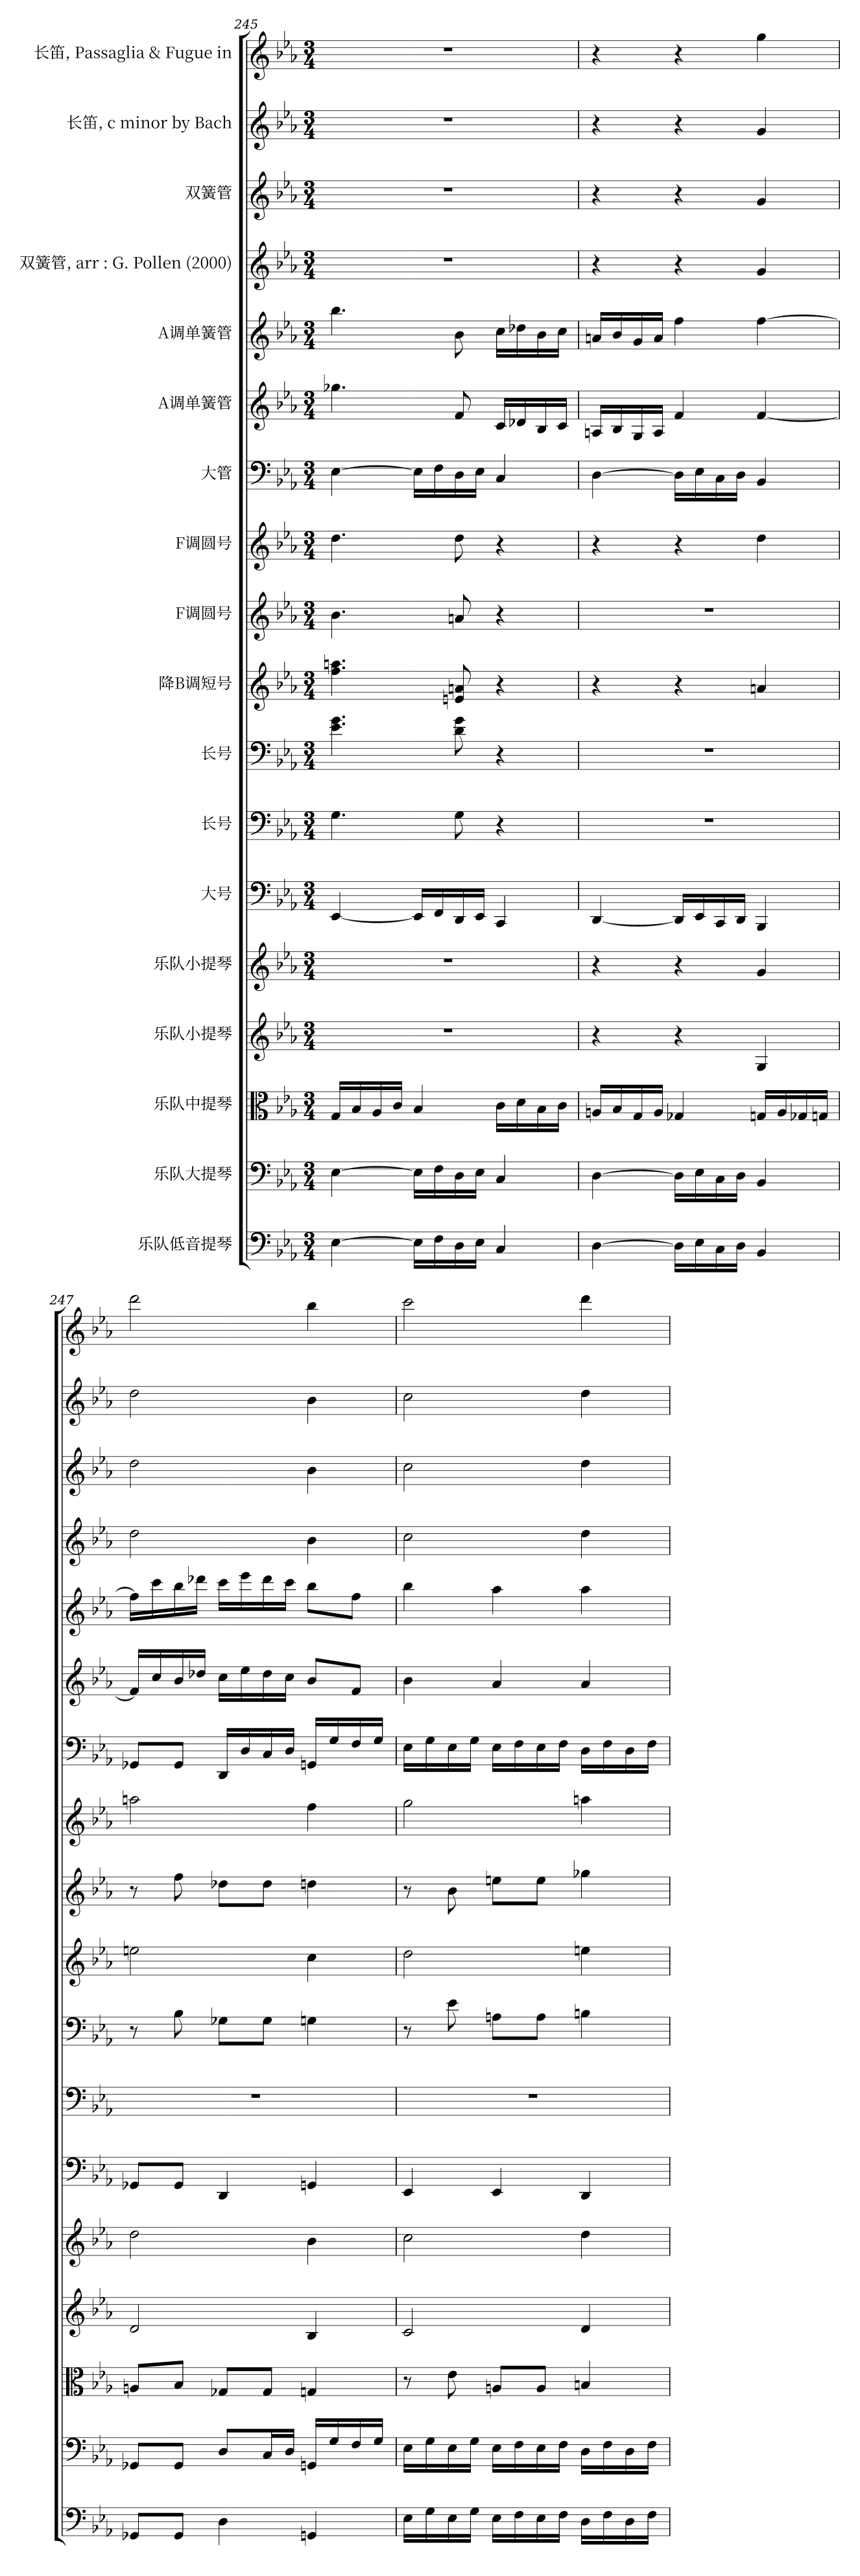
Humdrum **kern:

**kern	**kern	**kern	**kern	**kern	**kern	**kern	**kern	**kern	**kern	**kern	**kern	**kern	**kern	**kern	**kern	**kern	**kern
*part18	*part17	*part16	*part15	*part14	*part13	*part12	*part11	*part10	*part9	*part8	*part7	*part6	*part5	*part4	*part3	*part2	*part1
*staff18	*staff17	*staff16	*staff15	*staff14	*staff13	*staff12	*staff11	*staff10	*staff9	*staff8	*staff7	*staff6	*staff5	*staff4	*staff3	*staff2	*staff1
*I"乐队低音提琴	*I"乐队大提琴	*I"乐队中提琴	*I"乐队小提琴	*I"乐队小提琴	*I"大号	*I"长号	*I"长号	*I"降B调短号	*I"F调圆号	*I"F调圆号	*I"大管	*I"A调单簧管	*I"A调单簧管	*I"双簧管, arr :  G. Pollen (2000)	*I"双簧管	*I"长笛, c minor by Bach	*I"长笛, Passaglia &amp; Fugue in
!!LO:PB:g=z
*clefF4	*clefF4	*clefC3	*clefG2	*clefG2	*clefF4	*clefF4	*clefF4	*clefG2	*clefG2	*clefG2	*clefF4	*clefG2	*clefG2	*clefG2	*clefG2	*clefG2	*clefG2
*ITrd7c12	*	*	*	*	*	*	*	*ITrd1c2	*ITrd4c7	*ITrd4c7	*	*ITrd2c3	*ITrd2c3	*	*	*	*
*k[b-e-a-]	*k[b-e-a-]	*k[b-e-a-]	*k[b-e-a-]	*k[b-e-a-]	*k[b-e-a-]	*k[b-e-a-]	*k[b-e-a-]	*k[b-e-a-d-g-]	*k[b-e-a-d-]	*k[b-e-a-d-]	*k[b-e-a-]	*k[]	*k[]	*k[b-e-a-]	*k[b-e-a-]	*k[b-e-a-]	*k[b-e-a-]
*M3/4	*M3/4	*M3/4	*M3/4	*M3/4	*M3/4	*M3/4	*M3/4	*M3/4	*M3/4	*M3/4	*M3/4	*M3/4	*M3/4	*M3/4	*M3/4	*M3/4	*M3/4
=245	=245	=245	=245	=245	=245	=245	=245	=245	=245	=245	=245	=245	=245	=245	=245	=245	=245
[4EE-\	[4E-\	16G/LL	2.r	2.r	[4EE-/	4.G\	4.e-\ 4.g\	4.ee-\ 4.ggn\	4.e-\	4.g\	[4E-\	4.ee-X\	4.gg\	2.r	2.r	2.r	2.r
.	.	16B-/	.	.	.	.	.	.	.	.	.	.	.	.	.	.	.
.	.	16A-/	.	.	.	.	.	.	.	.	.	.	.	.	.	.	.
.	.	16c/JJ	.	.	.	.	.	.	.	.	.	.	.	.	.	.	.
16EE-\LL]	16E-\LL]	4B-/	.	.	16EE-/LL]	.	.	.	.	.	16E-\LL]	.	.	.	.	.	.
16FF\	16F\	.	.	.	16FF/	.	.	.	.	.	16F\	.	.	.	.	.	.
16DD\	16D\	.	.	.	16DD/	8G\	8d\ 8g\	8dn/ 8gn/	8dn/	8g\	16D\	8d/	8g\	.	.	.	.
16EE-\JJ	16E-\JJ	.	.	.	16EE-/JJ	.	.	.	.	.	16E-\JJ	.	.	.	.	.	.
4CC/	4C/	16c\LL	.	.	4CC/	4r	4r	4r	4r	4r	4C/	16A/LL	16a\LL	.	.	.	.
.	.	16d\	.	.	.	.	.	.	.	.	.	16B-X/	16b-X\	.	.	.	.
.	.	16B-\	.	.	.	.	.	.	.	.	.	16G/	16g\	.	.	.	.
.	.	16c\JJ	.	.	.	.	.	.	.	.	.	16A/JJ	16a\JJ	.	.	.	.
=246	=246	=246	=246	=246	=246	=246	=246	=246	=246	=246	=246	=246	=246	=246	=246	=246	=246
[4DD\	[4D\	16An/LL	4r	4r	[4DD/	2.r	2.r	4r	2.r	4r	[4D\	16F#X/LL	16f#X/LL	4r	4r	4r	4r
.	.	16B-/	.	.	.	.	.	.	.	.	.	16G/	16g/	.	.	.	.
.	.	16G/	.	.	.	.	.	.	.	.	.	16E/	16e/	.	.	.	.
.	.	16A/JJ	.	.	.	.	.	.	.	.	.	16F#/JJ	16f#/JJ	.	.	.	.
16DD\LL]	16D\LL]	4G-X/	4r	4r	16DD/LL]	.	.	4r	.	4r	16D\LL]	4d/	4dd\	4r	4r	4r	4r
16EE-\	16E-\	.	.	.	16EE-/	.	.	.	.	.	16E-\	.	.	.	.	.	.
16CC\	16C\	.	.	.	16CC/	.	.	.	.	.	16C\	.	.	.	.	.	.
16DD\JJ	16D\JJ	.	.	.	16DD/JJ	.	.	.	.	.	16D\JJ	.	.	.	.	.	.
4BBB-/	4BB-/	16Gn/LL	4G/	4g/	4BBB-/	.	.	4gn/	.	4g\	4BB-/	[4d/	[4dd\	4g/	4g/	4g/	4gg\
.	.	16A/	.	.	.	.	.	.	.	.	.	.	.	.	.	.	.
.	.	16G-X/	.	.	.	.	.	.	.	.	.	.	.	.	.	.	.
.	.	16Gn/JJ	.	.	.	.	.	.	.	.	.	.	.	.	.	.	.
!!LO:PB:g=z
=247	=247	=247	=247	=247	=247	=247	=247	=247	=247	=247	=247	=247	=247	=247	=247	=247	=247
8GGG-X/L	8GG-X/L	8An/L	2d/	2dd\	8GG-X/L	2.r	8r	2ddn\	8r	2ddn\	8GG-X/L	16d/LL]	16dd\LL]	2dd\	2dd\	2dd\	2ddd\
.	.	.	.	.	.	.	.	.	.	.	.	16a/	16aa\	.	.	.	.
8GGG-/J	8GG-/J	8B-/J	.	.	8GG-/J	.	8B-\	.	8b-\	.	8GG-/J	16g/	16gg\	.	.	.	.
.	.	.	.	.	.	.	.	.	.	.	.	16b-X/JJ	16bb-X\JJ	.	.	.	.
4DD\	8D/L	8G-X/L	.	.	4DD/	.	8G-X\L	.	8g-X\L	.	16DD/LL	16a\LL	16aa\LL	.	.	.	.
.	.	.	.	.	.	.	.	.	.	.	16D/	16cc\	16ccc\	.	.	.	.
.	16C/L	8G-/J	.	.	.	.	8G-\J	.	8g-\J	.	16C/	16b-\	16bb-\	.	.	.	.
.	16D/JJ	.	.	.	.	.	.	.	.	.	16D/JJ	16a\JJ	16aa\JJ	.	.	.	.
4GGGn/	16GGn/LL	4Gn/	4B-/	4b-\	4GGn/	.	4Gn\	4b-\	4gn\	4b-\	16GGn/LL	8g/L	8gg\L	4b-\	4b-\	4b-\	4bb-\
.	16G/	.	.	.	.	.	.	.	.	.	16G/	.	.	.	.	.	.
.	16F/	.	.	.	.	.	.	.	.	.	16F/	8d/J	8dd\J	.	.	.	.
.	16G/JJ	.	.	.	.	.	.	.	.	.	16G/JJ	.	.	.	.	.	.
=248	=248	=248	=248	=248	=248	=248	=248	=248	=248	=248	=248	=248	=248	=248	=248	=248	=248
16EE-\LL	16E-\LL	8r	2c/	2cc\	4EE-/	2.r	8r	2cc\	8r	2cc\	16E-\LL	4g\	4gg\	2cc\	2cc\	2cc\	2ccc\
16GG\	16G\	.	.	.	.	.	.	.	.	.	16G\	.	.	.	.	.	.
16EE-\	16E-\	8e-\	.	.	.	.	8e-\	.	8e-\	.	16E-\	.	.	.	.	.	.
16GG\JJ	16G\JJ	.	.	.	.	.	.	.	.	.	16G\JJ	.	.	.	.	.	.
16EE-\LL	16E-\LL	8An/L	.	.	4EE-/	.	8An\L	.	8an\L	.	16E-\LL	4f/	4ff\	.	.	.	.
16FF\	16F\	.	.	.	.	.	.	.	.	.	16F\	.	.	.	.	.	.
16EE-\	16E-\	8A/J	.	.	.	.	8A\J	.	8a\J	.	16E-\	.	.	.	.	.	.
16FF\JJ	16F\JJ	.	.	.	.	.	.	.	.	.	16F\JJ	.	.	.	.	.	.
16DD\LL	16D\LL	4Bn/	4d/	4dd\	4DD/	.	4Bn\	4ddn\	4cc-X\	4ddn\	16D\LL	4f/	4ff\	4dd\	4dd\	4dd\	4ddd\
16FF\	16F\	.	.	.	.	.	.	.	.	.	16F\	.	.	.	.	.	.
16DD\	16D\	.	.	.	.	.	.	.	.	.	16D\	.	.	.	.	.	.
16FF\JJ	16F\JJ	.	.	.	.	.	.	.	.	.	16F\JJ	.	.	.	.	.	.
=	=	=	=	=	=	=	=	=	=	=	=	=	=	=	=	=	=
*-	*-	*-	*-	*-	*-	*-	*-	*-	*-	*-	*-	*-	*-	*-	*-	*-	*-
